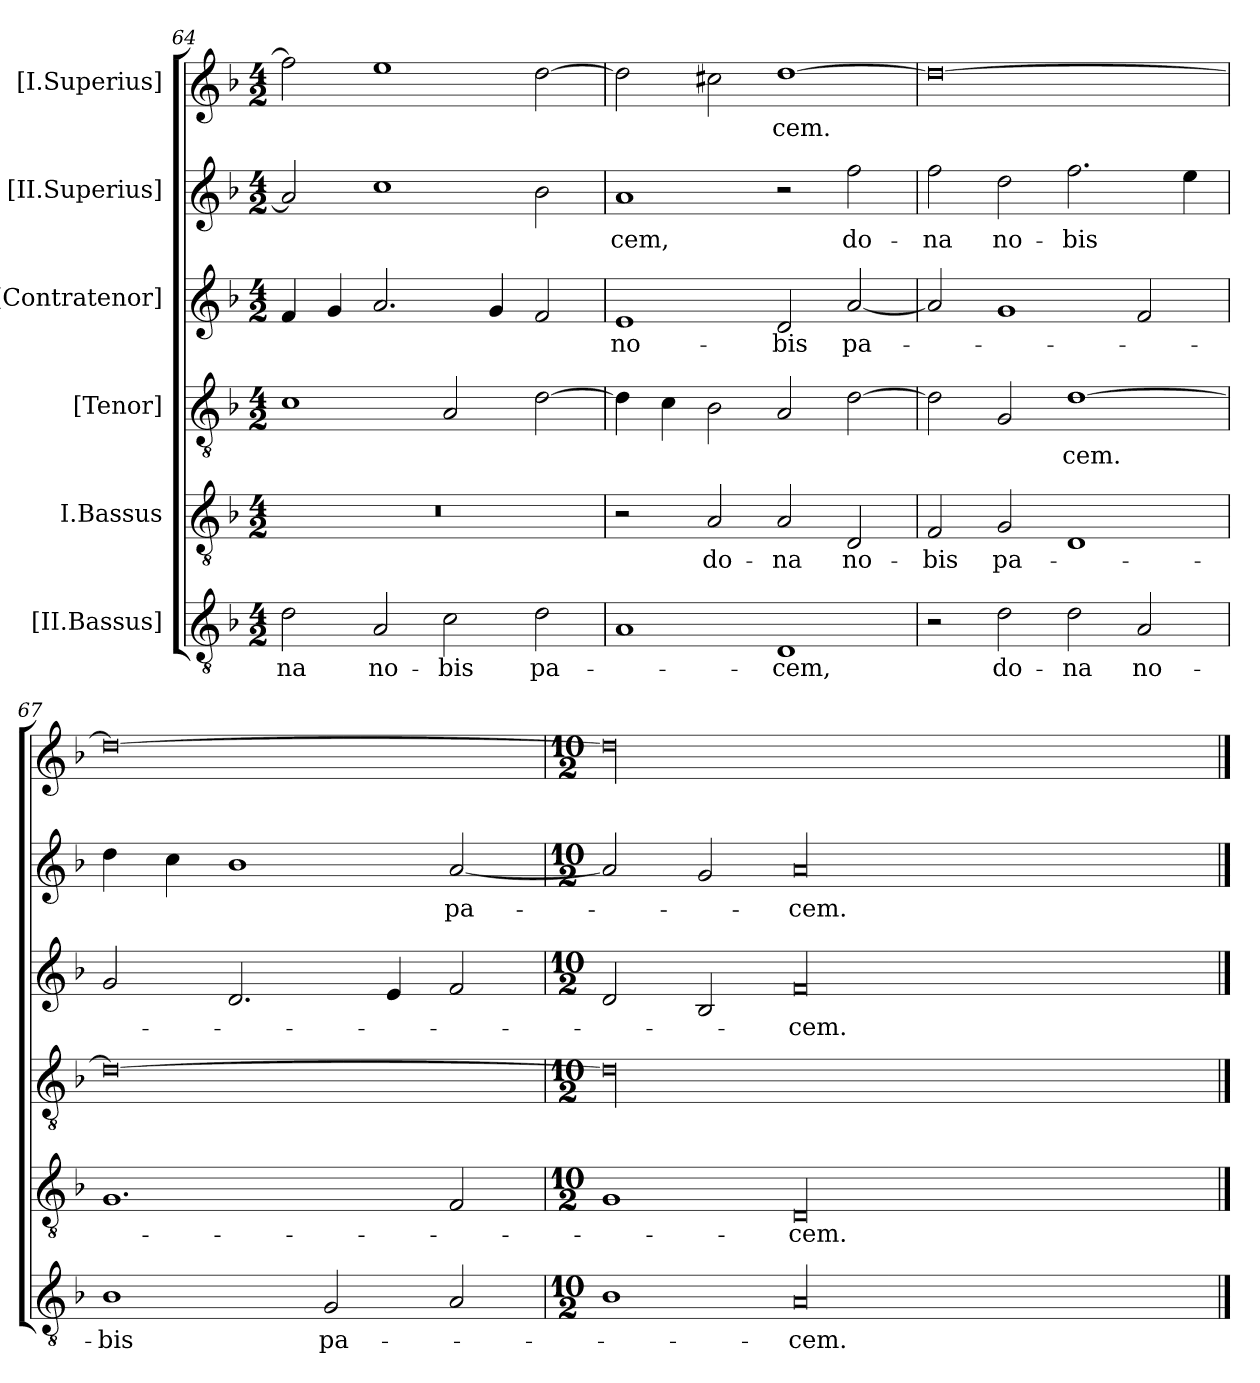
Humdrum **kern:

**kern	**text	**kern	**text	**kern	**text	**kern	**text	**kern	**text	**kern	**text
*part6	*part6	*part5	*part5	*part4	*part4	*part3	*part3	*part2	*part2	*part1	*part1
*staff6	*staff6	*staff5	*staff5	*staff4	*staff4	*staff3	*staff3	*staff2	*staff2	*staff1	*staff1
*I"[II.Bassus]	*	*I"I.Bassus	*	*I"[Tenor]	*	*I"[Contratenor]	*	*I"[II.Superius]	*	*I"[I.Superius]	*
*clefGv2	*	*clefGv2	*	*clefGv2	*	*clefG2	*	*clefG2	*	*clefG2	*
*k[b-]	*	*k[b-]	*	*k[b-]	*	*k[b-]	*	*k[b-]	*	*k[b-]	*
*M4/2	*	*M4/2	*	*M4/2	*	*M4/2	*	*M4/2	*	*M4/2	*
=64	=64	=64	=64	=64	=64	=64	=64	=64	=64	=64	=64
2d\	-na	0r	.	1c\	.	4f/	.	2a/]	.	2ff\]	.
.	.	.	.	.	.	4g/	.	.	.	.	.
2A/	no-	.	.	.	.	2.a/	.	1cc\	.	1ee\	.
2c\	-bis	.	.	2A/	.	.	.	.	.	.	.
.	.	.	.	.	.	4g/	.	.	.	.	.
2d\	pa-	.	.	[2d\	.	2f/	.	2b-\	.	[2dd\	.
=65	=65	=65	=65	=65	=65	=65	=65	=65	=65	=65	=65
1A/	.	2r	.	4d\]	.	1e/	no-	1a/	-cem,	2dd\]	.
.	.	.	.	4c\	.	.	.	.	.	.	.
.	.	2A/	do-	2B-\	.	.	.	.	.	2cc#X\	.
1D/	-cem,	2A/	-na	2A/	.	2d/	-bis	2r	.	[1dd\	-cem.
.	.	2D/	no-	[2d\	.	[2a/	pa-	2ff\	do-	.	.
=66	=66	=66	=66	=66	=66	=66	=66	=66	=66	=66	=66
2r	.	2F/	-bis	2d\]	.	2a/]	.	2ff\	-na	0dd\_	.
2d\	do-	2G/	pa-	2G/	.	1g/	.	2dd\	no-	.	.
2d\	-na	1D/	.	[1d\	-cem.	.	.	2.ff\	-bis	.	.
2A/	no-	.	.	.	.	2f/	.	.	.	.	.
.	.	.	.	.	.	.	.	4ee\	.	.	.
=67	=67	=67	=67	=67	=67	=67	=67	=67	=67	=67	=67
1B-\	-bis	1.G/	.	0d\_	.	2g/	.	4dd\	.	0dd\_	.
.	.	.	.	.	.	.	.	4cc\	.	.	.
.	.	.	.	.	.	2.d/	.	1b-\	.	.	.
2G/	pa-	.	.	.	.	.	.	.	.	.	.
.	.	.	.	.	.	4e/	.	.	.	.	.
2A/	.	2F/	.	.	.	2f/	.	[2a/	pa-	.	.
=68	=68	=68	=68	=68	=68	=68	=68	=68	=68	=68	=68
*M10/2	*	*M10/2	*	*M10/2	*	*M10/2	*	*M10/2	*	*M10/2	*
1B-\	.	1G/	.	00d\]	.	2d/	.	2a/]	.	00dd\]	.
.	.	.	.	.	.	2B-/	.	2g/	.	.	.
00A/	-cem.	00D/	-cem.	.	.	00f/	-cem.	00a/	-cem.	.	.
.	.	.	.	1ryy	.	.	.	.	.	1ryy	.
==	==	==	==	==	==	==	==	==	==	==	==
*-	*-	*-	*-	*-	*-	*-	*-	*-	*-	*-	*-
